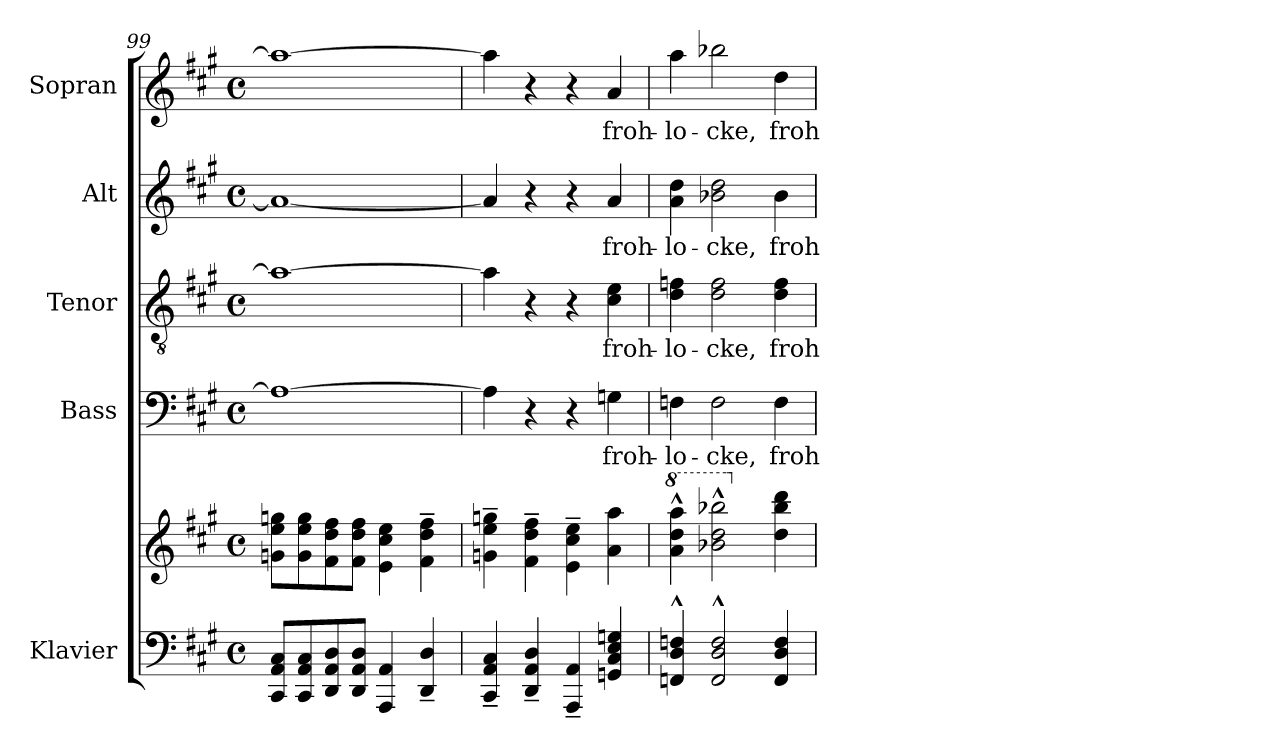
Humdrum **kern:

**kern	**kern	**kern	**text	**kern	**text	**kern	**text	**kern	**text
*part5	*part5	*part4	*part4	*part3	*part3	*part2	*part2	*part1	*part1
*staff6	*staff5	*staff4	*staff4	*staff3	*staff3	*staff2	*staff2	*staff1	*staff1
*I"Klavier	*	*I"Bass	*	*I"Tenor	*	*I"Alt	*	*I"Sopran	*
*	*	*I'B	*	*I'T	*	*I'A	*	*I'S	*
*clefF4	*clefG2	*clefF4	*	*clefGv2	*	*clefG2	*	*clefG2	*
*k[f#c#g#]	*k[f#c#g#]	*k[f#c#g#]	*	*k[f#c#g#]	*	*k[f#c#g#]	*	*k[f#c#g#]	*
*M4/4	*M4/4	*M4/4	*	*M4/4	*	*M4/4	*	*M4/4	*
*met(c)	*met(c)	*met(c)	*	*met(c)	*	*met(c)	*	*met(c)	*
=99	=99	=99	=99	=99	=99	=99	=99	=99	=99
8CC#/ 8AA/ 8C#/L	8gn\ 8ee\ 8ggn\L	1A_	.	1a_	.	1a_	.	1aa_	.
8CC#/ 8AA/ 8C#/	8g\ 8ee\ 8gg\	.	.	.	.	.	.	.	.
8DD/ 8AA/ 8D/	8f#\ 8dd\ 8ff#\	.	.	.	.	.	.	.	.
8DD/ 8AA/ 8D/J	8f#\ 8dd\ 8ff#\J	.	.	.	.	.	.	.	.
4AAA/ 4AA/	4e\ 4cc#\ 4ee\	.	.	.	.	.	.	.	.
4DD/~ 4D/~	4f#\~ 4dd\~ 4ff#\~	.	.	.	.	.	.	.	.
=100	=100	=100	=100	=100	=100	=100	=100	=100	=100
4CC#/~ 4AA/~ 4C#/~	4gn\~ 4ee\~ 4ggn\~	4A\]	.	4a\]	.	4a/]	.	4aa\]	.
4DD/~ 4AA/~ 4D/~	4f#\~ 4dd\~ 4ff#\~	4r	.	4r	.	4r	.	4r	.
4AAA/~ 4AA/~	4e\~ 4cc#\~ 4ee\~	4r	.	4r	.	4r	.	4r	.
!	!	!	!LO:LY:b	!	!LO:LY:b	!	!LO:LY:b	!	!LO:LY:b
4GGn/ 4C#/ 4E/ 4Gn/	4a\ 4aa\	4Gn\	froh-	4c#\ 4e\	froh-	4a/	froh-	4a/	froh-
=101	=101	=101	=101	=101	=101	=101	=101	=101	=101
*	*8va	*	*	*	*	*	*	*	*
!	!	!	!LO:LY:b	!	!LO:LY:b	!	!LO:LY:b	!	!LO:LY:b
4FFn/^^ 4D/^^ 4Fn/^^	4aa\^^ 4ddd\^^ 4aaa\^^	4Fn\	-lo-	4d\ 4fn\	-lo-	4a\ 4dd\	-lo-	4aa\	-lo-
!	!	!	!LO:LY:b	!	!LO:LY:b	!	!LO:LY:b	!	!LO:LY:b
2FF/^^ 2D/^^ 2F/^^	2bb-X\^^ 2ddd\^^ 2bbb-X\^^	2F\	-cke,	2d\ 2f\	-cke,	2b-X\ 2dd\	-cke,	2bb-X\	-cke,
*	*X8va	*	*	*	*	*	*	*	*
!	!	!	!LO:LY:b	!	!LO:LY:b	!	!LO:LY:b	!	!LO:LY:b
4FF/ 4D/ 4F/	4dd\ 4bb-\ 4ddd\	4F\	froh-	4d\ 4f\	froh-	4b-\	froh-	4dd\	froh-
=	=	=	=	=	=	=	=	=	=
*-	*-	*-	*-	*-	*-	*-	*-	*-	*-
